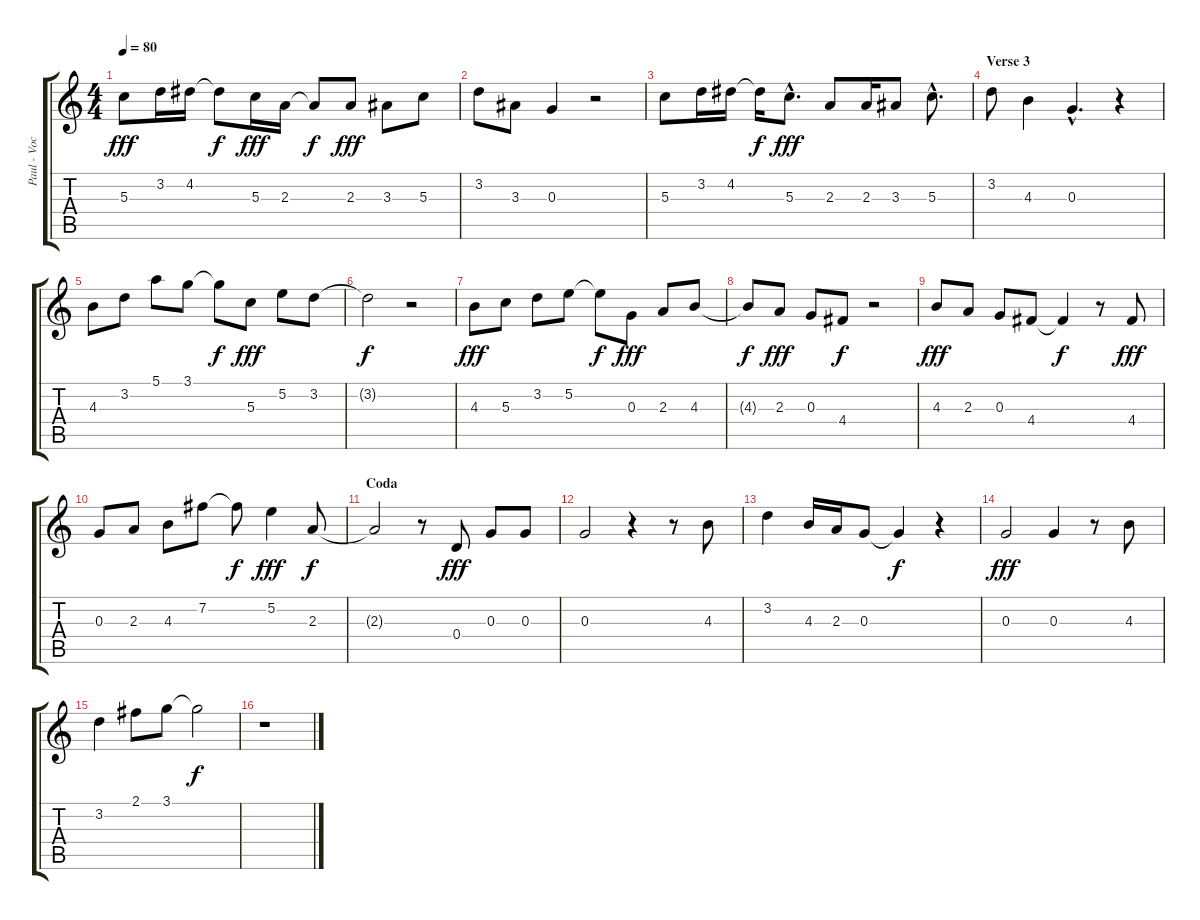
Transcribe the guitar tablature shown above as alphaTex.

\track ("Paul - Vocals" "Paul - Voc") {instrument acousticguitarnylon}
\staff {score tabs}
\tuning (E4 B3 G3 D3 A2 E2) {hide}
\ts (4 4)
\tempo 80
\clef g2
\ks c
5.3.8{dy fff} 3.2.16 4.2.16 4.2{t}.8{dy f} 5.3.16{dy fff} 2.3.16 2.3{t}.8{dy f} 2.3.8{dy fff} 3.3.8 5.3.8 |
3.2.8 3.3.8 0.3.4 r.2 |
5.3.8 3.2.16 4.2.16 4.2{t}.16{dy f} 5.3{hac}.8{d dy fff} 2.3.8 2.3.16 3.3.8 5.3{hac}.8{d} |
\section ("" "Verse 3")
3.2.8 4.3.4 0.3{hac}.4{d} r.4 |
4.3.8 3.2.8 5.1.8 3.1.8 3.1{t}.8{dy f} 5.3.8{dy fff} 5.2.8 3.2.8 |
3.2{t}.2{dy f} r.2 |
4.3.8{dy fff} 5.3.8 3.2.8 5.2.8 5.2{t}.8{dy f} 0.3.8{dy fff} 2.3.8 4.3.8 |
4.3{t}.8{dy f} 2.3.8{dy fff} 0.3.8 4.4.8{dy f} r.2 |
4.3.8{dy fff} 2.3.8 0.3.8 4.4.8 4.4{t}.4{dy f} r.8 4.4.8{dy fff} |
0.3.8 2.3.8 4.3.8 7.2.8 7.2{t}.8{dy f} 5.2.4{dy fff} 2.3.8{dy f} |
\section ("" "Coda")
2.3{t}.2 r.8 0.4.8{dy fff} 0.3.8 0.3.8 |
0.3.2 r.4 r.8 4.3.8 |
3.2.4 4.3.16 2.3.16 0.3.8 0.3{t}.4{dy f} r.4 |
0.3.2{dy fff} 0.3.4 r.8 4.3.8 |
3.2.4 2.1.8 3.1.8 3.1{t}.2{dy f} |
r.1
